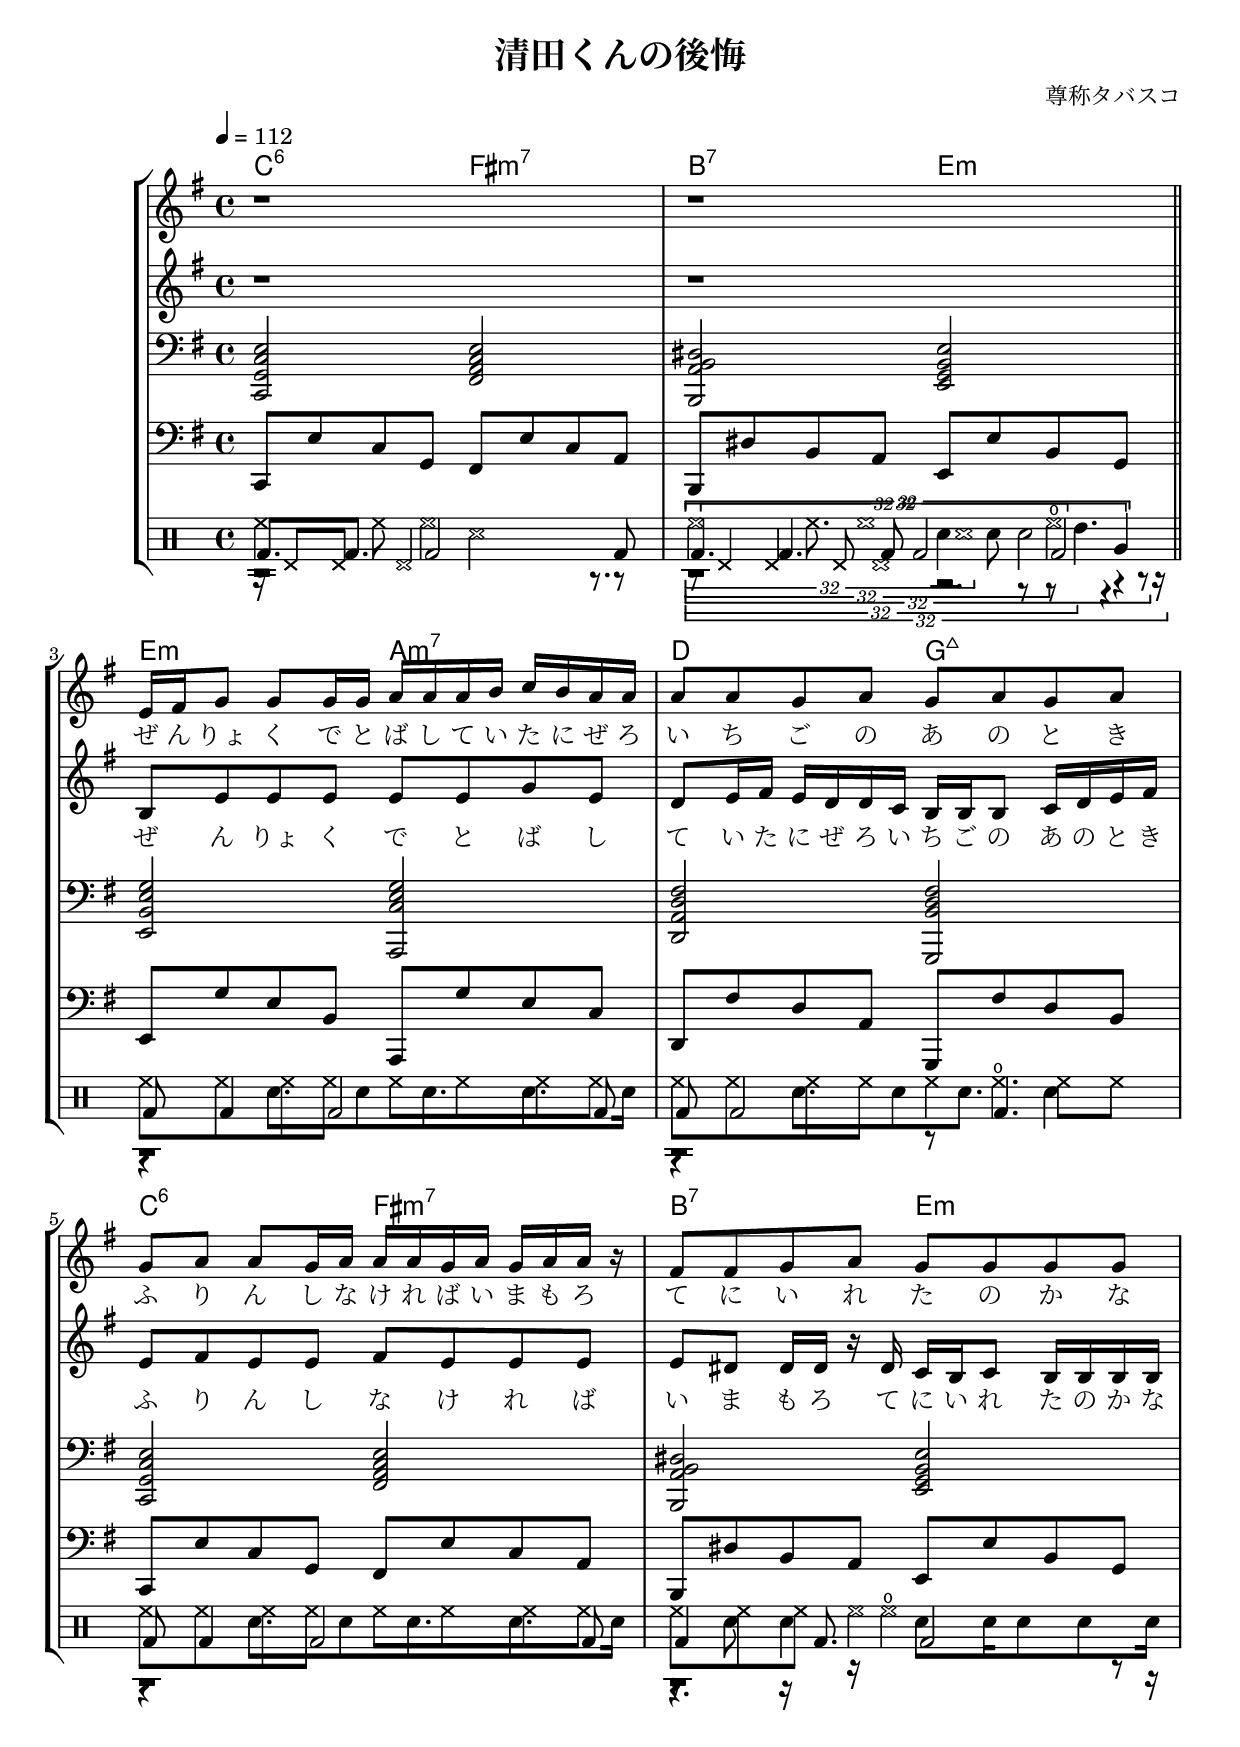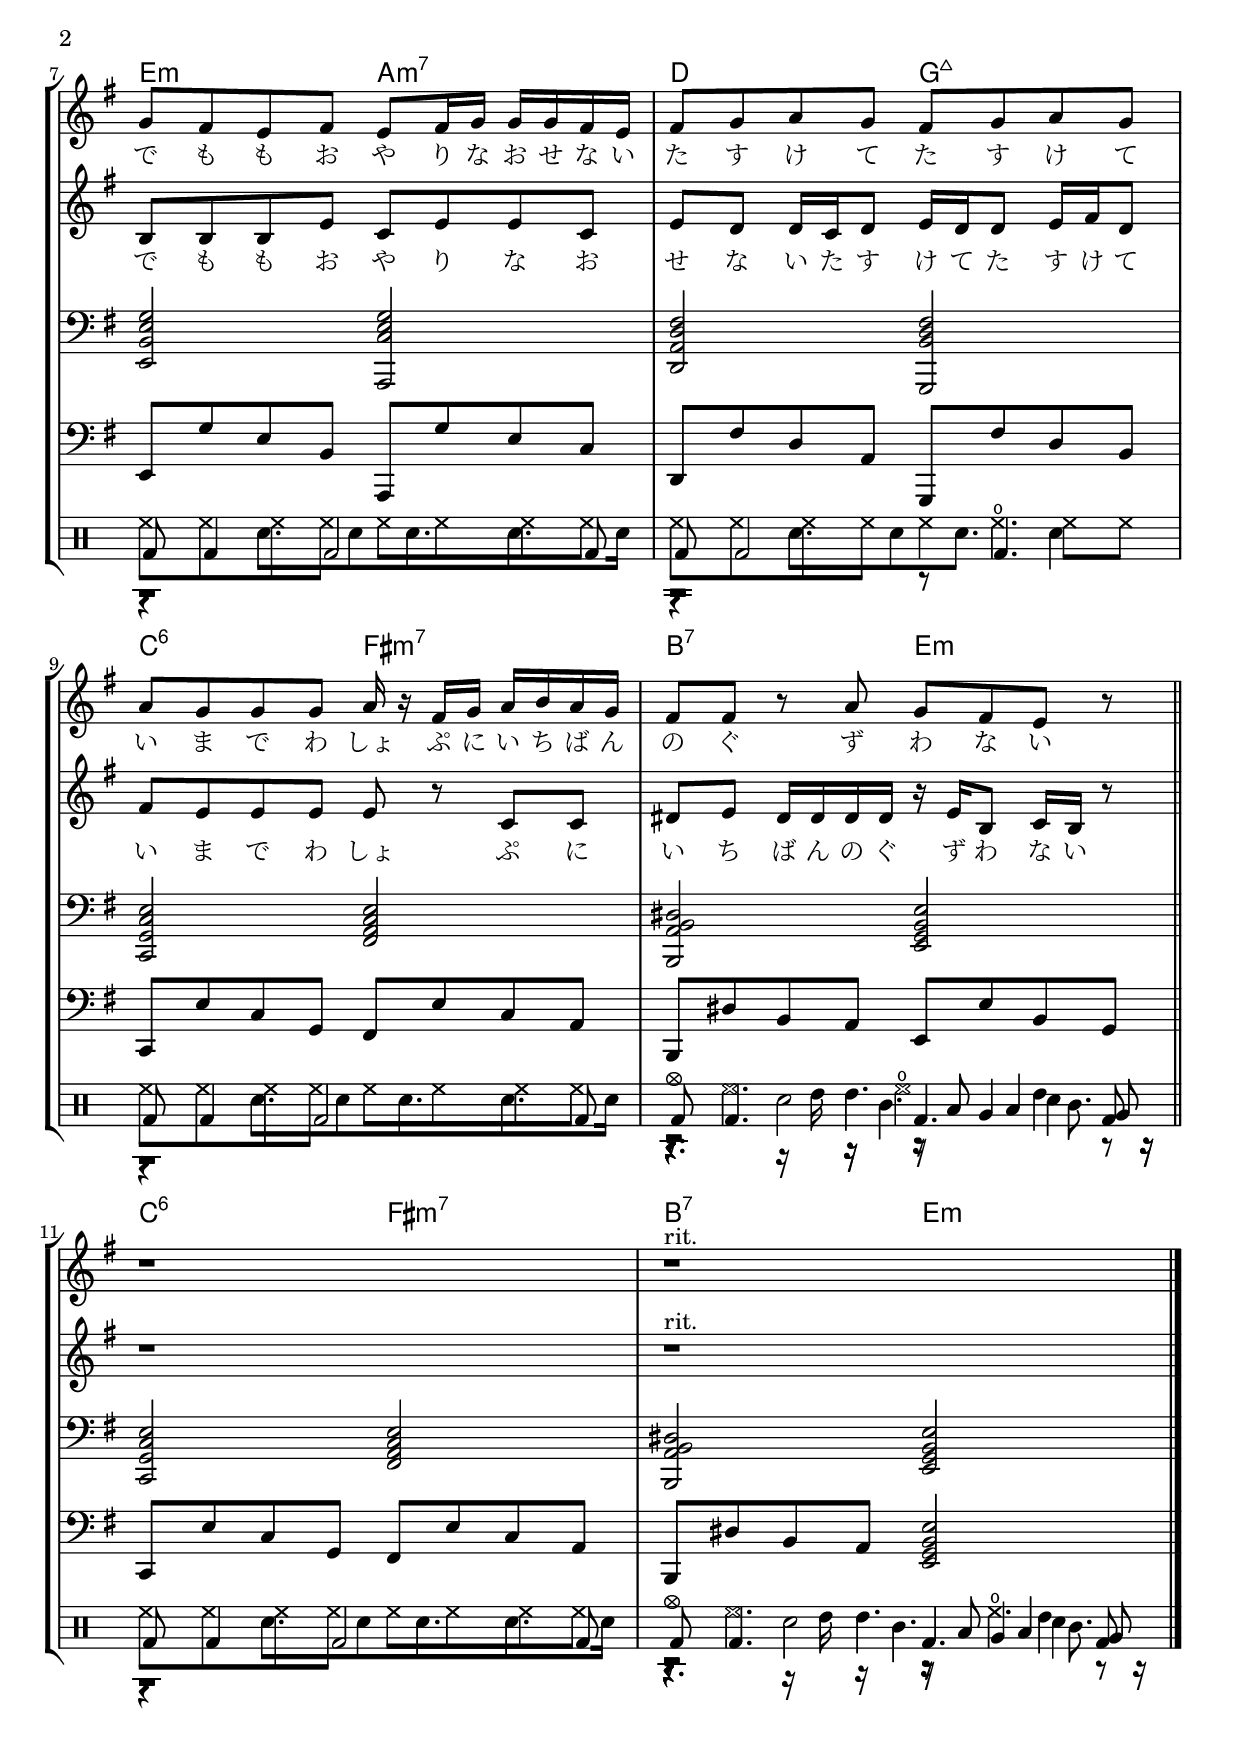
\version "2.12.1"

\header {
	title = \markup {清田くんの後悔}
	composer = \markup \center-column {尊称タバスコ}
}

harmony = \chordmode {
	c2:6 fis:m7 b:7 e:m 

	e:m a:min7 d g:maj7 c:6 fis:m7 b:7 e:m e:m a:min7 d g:maj7 c:6 fis:m7 b:7 e:m 

	c:6 fis:m7 b:7 e:m 
}

melody = {
	\key g \major
	\tempo 4 = 112
	r1 | r1   
	\set Staff.midiInstrument = #"fss0.35"
	e'16  fis'16  g'8  g'8  g'16  g'16  a'16  a'16  a'16  b'16  c''16  b'16  a'16  a'16 
	a'8  a'8  g'8  a'8  g'8  a'8  g'8  a'8 
	g'8  a'8  a'8  g'16  a'16  a'16  a'16  g'16  a'16  g'16  a'16  a'16  r16 
	fis'8  fis'8  g'8  a'8  g'8  g'8  g'8  g'8 
	g'8  fis'8  e'8  fis'8  e'8  fis'16  g'16  g'16  g'16  fis'16  e'16 
	fis'8  g'8  a'8  g'8  fis'8  g'8  a'8  g'8 
	a'8  g'8  g'8  g'8  a'16  r16  fis'16  g'16  a'16  b'16  a'16  g'16 
	fis'8  fis'8  r8  a'8  g'8  fis'8  e'8  	r8 	r1 | r1^"rit." \bar "|."
}

words = \lyricmode {
	
	ぜ  ん  りょ  く  で  と  ば  し  て  い  た  に  ぜ  ろ  い  ち  ご  の  あ  の  と  き  ふ  り  ん  し  な  け  れ  ば  い  ま  も  ろ  て  に  い  れ  た  の  か  な  で  も  も  お  や  り  な  お  せ  な  い  た  す  け  て  た  す  け  て  い  ま  で  わ  しょ  ぷ  に  い  ち  ば  ん  の  ぐ  ず  わ  な  い  
	
}

secondmelody = {
	\key g \major
	\tempo 4 = 112
	r1 | r1   
	\set Staff.midiInstrument = #"fss0.5"
	b8  e'8  e'8  e'8  e'8  e'8  g'8  e'8 
	d'8  e'16  fis'16  e'16  d'16  d'16  c'16  b16  b16  b8  c'16  d'16  e'16  fis'16 
	e'8  fis'8  e'8  e'8  fis'8  e'8  e'8  e'8 
	e'8  dis'8  dis'16  dis'16  r16  dis'16  c'16  b16  c'8  b16  b16  b16  b16 
	b8  b8  b8  e'8  c'8  e'8  e'8  c'8 
	e'8  d'8  d'16  c'16  d'8  e'16  d'16  d'8  e'16  fis'16  d'8 
	fis'8  e'8  e'8  e'8  e'8  r8  c'8  c'8 
	dis'8  e'8  dis'16  dis'16  dis'16  dis'16  r16  e'16  b8  c'16  b16  	r8 	r1 | r1^"rit." \bar "|."
}

secondwords = \lyricmode {
	
	ぜ  ん  りょ  く  で  と  ば  し  て  い  た  に  ぜ  ろ  い  ち  ご  の  あ  の  と  き  ふ  り  ん  し  な  け  れ  ば  い  ま  も  ろ  て  に  い  れ  た  の  か  な  で  も  も  お  や  り  な  お  せ  な  い  た  す  け  て  た  す  け  て  い  ま  で  わ  しょ  ぷ  に  い  ち  ば  ん  の  ぐ  ず  わ  な  い  
	
}

tempochange = {
	\tempo 4 = 112
	r1 | r1 \bar "||"
	\tempo 4 = 112
	r1 | r1 | r1 | r1 | r1 | r1 | r1 | r1 \bar "||"
	\tempo 4 = 112
	r1 | \tempo 4 = 84 r2 \tempo 4 = 74 r2 \bar "|."
}

mainacc = {
	\clef bass
	\set Staff.midiInstrument = #"String Ensemble 1"
	\key g \major
	\tempo 4 = 112
	<c, g, c e>2
	<fis, a, c e>2
	<b,, a, b, dis>2
	<e, g, b, e>2
	\bar "||"

	\set Staff.midiInstrument = #"Tremolo Strings"
	<e, b, e g>2
	<a,, c e g>2
	<d, a, d fis>2
	<g,, b, d fis>2
	<c, g, c e>2
	<fis, a, c e>2
	<b,, a, b, dis>2
	<e, g, b, e>2
	<e, b, e g>2
	<a,, c e g>2
	<d, a, d fis>2
	<g,, b, d fis>2
	<c, g, c e>2
	<fis, a, c e>2
	<b,, a, b, dis>2
	<e, g, b, e>2
	\bar "||"

	\set Staff.midiInstrument = #"Choir Aahs"
	<c, g, c e>2
	<fis, a, c e>2
	<b,, a, b, dis>2
	<e, g, b, e>2
	\bar "|."
}

subacc = {
	\clef bass
	\set Staff.midiInstrument = #"Pizzicato Strings"
	\key g \major
	\tempo 4 = 112
	c,8 e c g,
	fis,8 e c a,
	b,,8 dis b, a,
	e,8 e b, g,
	\bar "||"

	\set Staff.midiInstrument = #"Pizzicato Strings"
	e,8 g e b,
	a,,8 g e c
	d,8 fis d a,
	g,,8 fis d b,
	c,8 e c g,
	fis,8 e c a,
	b,,8 dis b, a,
	e,8 e b, g,
	e,8 g e b,
	a,,8 g e c
	d,8 fis d a,
	g,,8 fis d b,
	c,8 e c g,
	fis,8 e c a,
	b,,8 dis b, a,
	e,8 e b, g,
	\bar "||"

	\set Staff.midiInstrument = #"Pizzicato Strings"
	c,8 e c g,
	fis,8 e c a,
	b,,8 dis b, a,
	<e, g, b, e>2
	\bar "|."
}

percA = {
	\drummode {
	hh4 hh8 hh2 r8  |\times 16/32{ hh2 hh8. hh1 r4 r16 } \bar "||"
	hh8 hh8 hh8 hh8 hh8 hh8 hh8 hh8  |hh8 hh8 hh8 hh8 hh4 hh8 hh8  |hh8 hh8 hh8 hh8 hh8 hh8 hh8 hh8  |hh8 hh8 hh8 hh2 r8  |hh8 hh8 hh8 hh8 hh8 hh8 hh8 hh8  |hh8 hh8 hh8 hh8 hh4 hh8 hh8  |hh8 hh8 hh8 hh8 hh8 hh8 hh8 hh8  |r8 hh2. r8  \bar "||"
	hh8 hh8 hh8 hh8 hh8 hh8 hh8 hh8  |r8 hh2. r8  \bar "|."
	}
}

percB = {
	\drummode {
	r16 hhp8 hhp8 hhp2 r8.  |\times 16/32{ r8 hhp4 hhp4 hhp8 hhp1 r4 } \bar "||"
	r4 sn8. sn8 sn8. sn8. sn16  |r4 sn8. sn8 sn8. sn4  |r4 sn8. sn8 sn8. sn8. sn16  |r8 sn8 sn4 sn8 sn16 sn8 sn8 sn16  |r4 sn8. sn8 sn8. sn8. sn16  |r4 sn8. sn8 sn8. sn4  |r4 sn8. sn8 sn8. sn8. sn16  |r4 sn2 sn4  \bar "||"
	r4 sn8. sn8 sn8. sn8. sn16  |r4 sn2 sn4  \bar "|."
	}
}

percC = {
	\drummode {
	r1  |\times 16/32{ r1 r2 hho2 } \bar "||"
	bd8 bd4 bd2 bd8  |bd8 bd2 bd4.  |bd8 bd4 bd2 bd8  |bd4 r16 bd8. bd2  |bd8 bd4 bd2 bd8  |bd8 bd2 bd4.  |bd8 bd4 bd2 bd8  |bd8 bd4. bd4. bd8  \bar "||"
	bd8 bd4 bd2 bd8  |bd8 bd4. bd4. bd8  \bar "|."
	}
}

percD = {
	\drummode {
	bd8. bd8. bd2 bd8  |\times 16/32{ bd4. bd4. bd8 bd2 r8 bd2 } \bar "||"
	r1  |r2 r8 hho4.  |r1  |r4. r16 hho2 r16  |r1  |r2 r8 hho4.  |r1  |r4. r16 hho2 r16  \bar "||"
	r1  |r2 r8 hho4.  \bar "|."
	}
}

percE = {
	\drummode {
	r2 ss2  |\times 16/32{ r1 ss1 } \bar "||"
	r1 |r1 |r1 |r1 |r1 |r1 |r1 |cymc1  \bar "||"
	r1 |cymc1  \bar "|."
	}
}

percF = {
	\drummode {
	r1 |\times 16/32{ r1 sn4 sn8 sn2 r8 } \bar "||"
	r1 |r1 |r1 |r1 |r1 |r1 |r1 |r4 r16 tommh16 tommh4. tommh4  \bar "||"
	r1 |r4 r16 tommh16 tommh4. tommh4  \bar "|."
	}
}

percG = {
	\drummode {
	r1 |r1 \bar "||"
	r1 |r1 |r1 |r1 |r1 |r1 |r1 |r4. r16 tomml4. tomml8.  \bar "||"
	r1 |r4. r16 tomml4. tomml8.  \bar "|."
	}
}

percH = {
	\drummode {
	r1 |\times 16/32{ r1 r2 r8 tommh4. } \bar "||"
	r1 |r1 |r1 |r1 |r1 |r1 |r1 |r2 r16 toml8 toml4 r16  \bar "||"
	r1 |r2 r16 toml8 toml4 r16  \bar "|."
	}
}

percI = {
	\drummode {
	r1 |\times 16/32{ r1 r2. tomfh4 } \bar "||"
	r1 |r1 |r1 |r1 |r1 |r1 |r1 |r2 r8 tomfh4 tomfh8  \bar "||"
	r1 |r2 r8 tomfh4 tomfh8  \bar "|."
	}
}

\score {
	<<
		\new StaffGroup <<
			\new ChordNames {\harmony}
			\new Voice = "melody" {\melody}
			\new Lyrics \lyricsto "melody" \words
			\new Voice = "secondmelody" {\secondmelody}
			\new Lyrics \lyricsto "secondmelody" \secondwords
			\new Staff = "mainacc" {\mainacc}
			\new Staff = "subacc" {\subacc}
			\new DrumStaff <<
				\new DrumVoice {\percA}
				\new DrumVoice {\percB}
				\new DrumVoice {\percC}
				\new DrumVoice {\percD}
				\new DrumVoice {\percE}
				\new DrumVoice {\percF}
				\new DrumVoice {\percG}
				\new DrumVoice {\percH}
				\new DrumVoice {\percI}
			>>
		>>
	>>
	\layout { }
}
